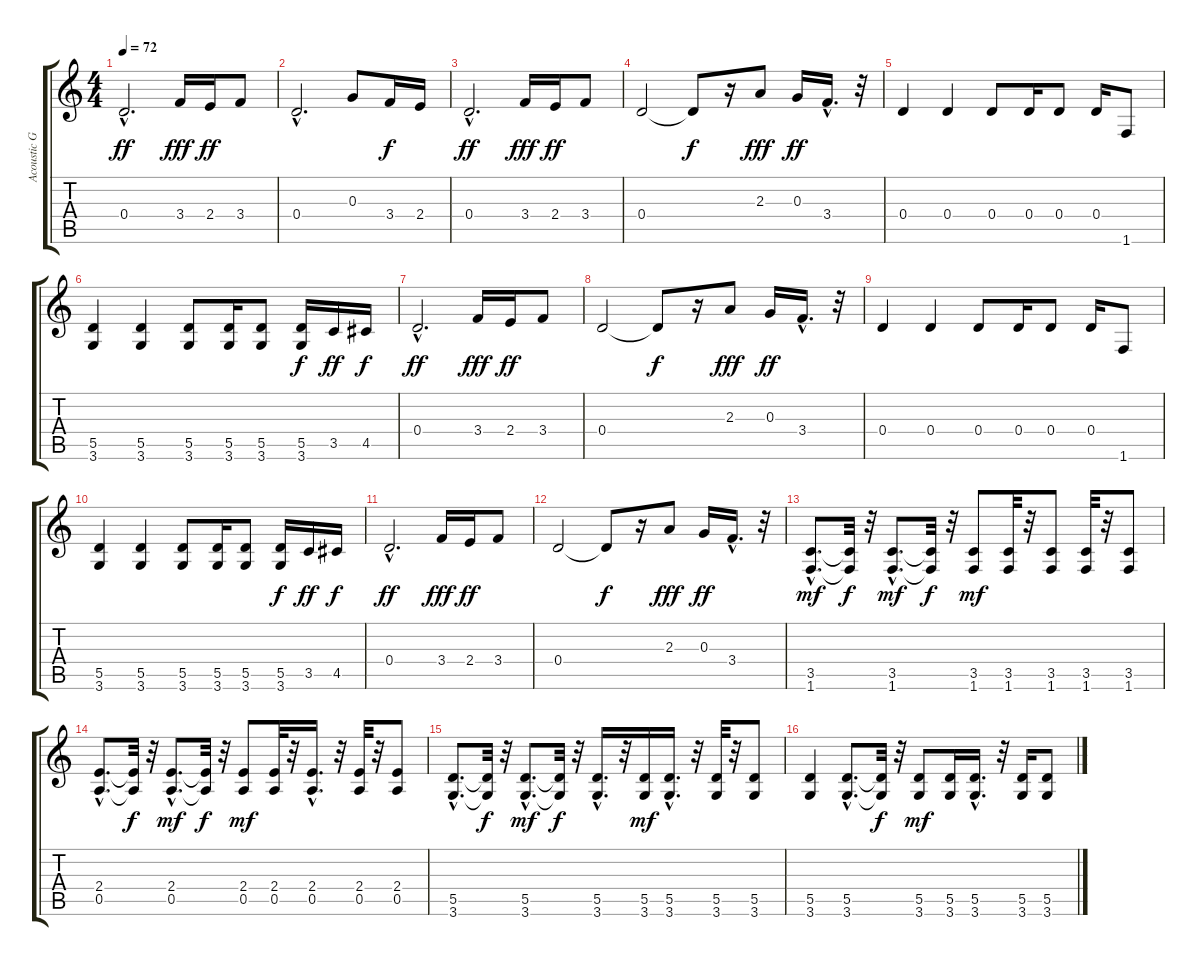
\track ("Acoustic Guitar 3" "Acoustic G") {instrument electricguitarjazz}
\staff {score tabs}
\tuning (E4 B3 G3 D3 A2 E2) {hide}
\ts (4 4)
\tempo 72
\clef g2
\ks c
0.4{hac}.2{d dy ff} 3.4.16{dy fff} 2.4.16{dy ff} 3.4.8 |
0.4{hac}.2{d} 0.3.8 3.4.16{dy f} 2.4.16 |
0.4{hac}.2{d dy ff} 3.4.16{dy fff} 2.4.16{dy ff} 3.4.8 |
0.4.2 0.4{t}.8{dy f} r.16 2.3.8{dy fff} 0.3.16{dy ff} 3.4{hac}.16{d} r.32 |
0.4.4 0.4.4 0.4.8 0.4.16 0.4.8 0.4.16 1.6.8 |
(5.5 3.6).4 (5.5 3.6).4 (5.5 3.6).8 (5.5 3.6).16 (5.5 3.6).8 (5.5 3.6).16{dy f} 3.5.16{dy ff} 4.5.16{dy f} |
0.4{hac}.2{d dy ff} 3.4.16{dy fff} 2.4.16{dy ff} 3.4.8 |
0.4.2 0.4{t}.8{dy f} r.16 2.3.8{dy fff} 0.3.16{dy ff} 3.4{hac}.16{d} r.32 |
0.4.4 0.4.4 0.4.8 0.4.16 0.4.8 0.4.16 1.6.8 |
(5.5 3.6).4 (5.5 3.6).4 (5.5 3.6).8 (5.5 3.6).16 (5.5 3.6).8 (5.5 3.6).16{dy f} 3.5.16{dy ff} 4.5.16{dy f} |
0.4{hac}.2{d dy ff} 3.4.16{dy fff} 2.4.16{dy ff} 3.4.8 |
0.4.2 0.4{t}.8{dy f} r.16 2.3.8{dy fff} 0.3.16{dy ff} 3.4{hac}.16{d} r.32 |
(3.5{hac} 1.6{hac}).8{d dy mf} (3.5{t} 1.6{t}).32{dy f} r.32 (3.5{hac} 1.6{hac}).8{d dy mf} (3.5{t} 1.6{t}).32{dy f} r.32 (3.5 1.6).8{dy mf} (3.5 1.6).32 r.32 (3.5 1.6).8 (3.5 1.6).32 r.32 (3.5 1.6).8 |
(2.4{hac} 0.5{hac}).8{d} (2.4{t} 0.5{t}).32{dy f} r.32 (2.4{hac} 0.5{hac}).8{d dy mf} (2.4{t} 0.5{t}).32{dy f} r.32 (2.4 0.5).8{dy mf} (2.4 0.5).32 r.32 (2.4{hac} 0.5{hac}).16{d} r.32 (2.4 0.5).32 r.32 (2.4 0.5).8 |
(5.5{hac} 3.6{hac}).8{d} (5.5{t} 3.6{t}).32{dy f} r.32 (5.5{hac} 3.6{hac}).8{d dy mf} (5.5{t} 3.6{t}).32{dy f} r.32 (5.5{hac} 3.6{hac}).16{d} r.32 (5.5 3.6).16{dy mf} (5.5{hac} 3.6{hac}).16{d} r.32 (5.5 3.6).32 r.32 (5.5 3.6).8 |
(5.5 3.6).4 (5.5{hac} 3.6{hac}).8{d} (5.5{t} 3.6{t}).32{dy f} r.32 (5.5 3.6).8{dy mf} (5.5 3.6).16 (5.5{hac} 3.6{hac}).16{d} r.32 (5.5 3.6).16 (5.5 3.6).8
